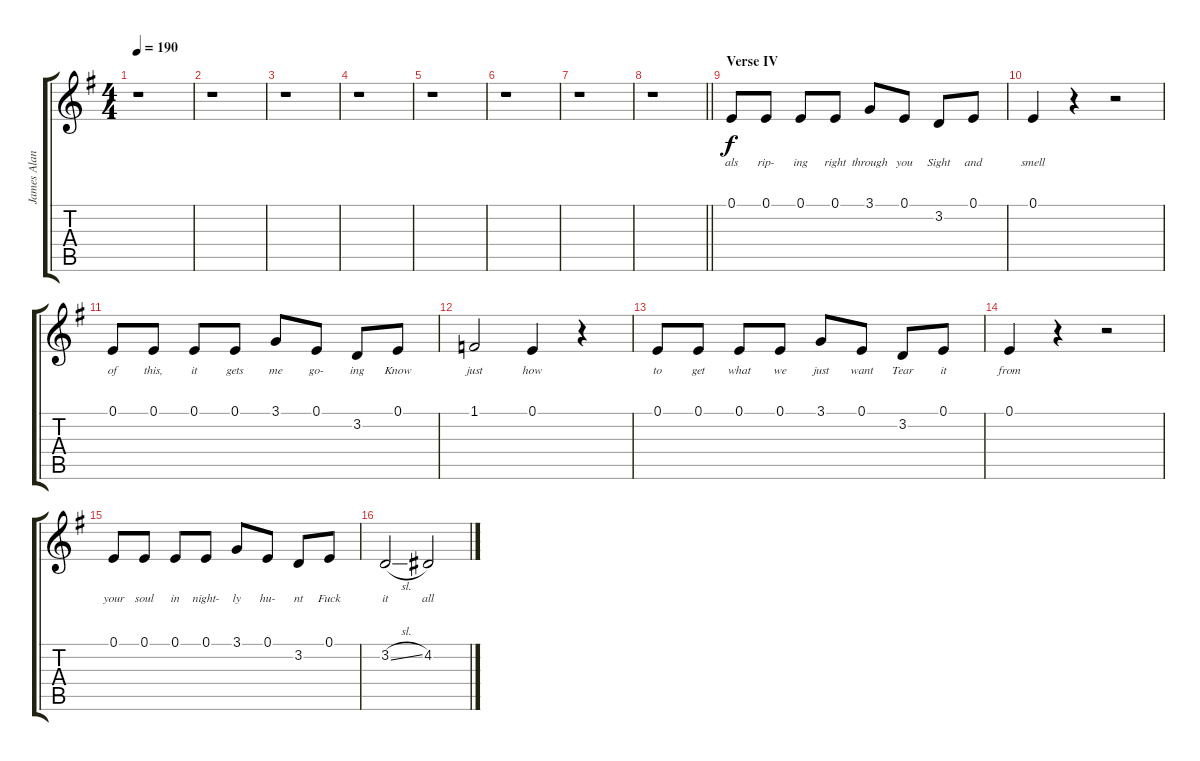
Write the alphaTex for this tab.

\track ("James Alan Hetfield - Vocals" "James Alan") {instrument lead6voice}
\staff {score tabs}
\tuning (E4 B3 G3 D3 A2 E2) {hide}
\ts (4 4)
\tempo 190
\clef g2
\ks eminor
r.1{dy f} |
r.1 |
r.1 |
r.1 |
r.1 |
r.1 |
r.1 |
\barLineRight lightlight
r.1 |
\section ("" "Verse IV")
0.1.8{lyrics (0 "als") lyrics (1 "") lyrics (2 "") lyrics (3 "") lyrics (4 "")} 0.1.8{lyrics (0 "rip-") lyrics (1 "") lyrics (2 "") lyrics (3 "") lyrics (4 "")} 0.1.8{lyrics (0 "ing") lyrics (1 "") lyrics (2 "") lyrics (3 "") lyrics (4 "")} 0.1.8{lyrics (0 "right") lyrics (1 "") lyrics (2 "") lyrics (3 "") lyrics (4 "")} 3.1.8{lyrics (0 "through") lyrics (1 "") lyrics (2 "") lyrics (3 "") lyrics (4 "")} 0.1.8{lyrics (0 "you") lyrics (1 "") lyrics (2 "") lyrics (3 "") lyrics (4 "")} 3.2.8{lyrics (0 "Sight") lyrics (1 "") lyrics (2 "") lyrics (3 "") lyrics (4 "")} 0.1.8{lyrics (0 "and") lyrics (1 "") lyrics (2 "") lyrics (3 "") lyrics (4 "")} |
0.1.4{lyrics (0 "smell") lyrics (1 "") lyrics (2 "") lyrics (3 "") lyrics (4 "")} r.4 r.2 |
0.1.8{lyrics (0 "of") lyrics (1 "") lyrics (2 "") lyrics (3 "") lyrics (4 "")} 0.1.8{lyrics (0 "this,") lyrics (1 "") lyrics (2 "") lyrics (3 "") lyrics (4 "")} 0.1.8{lyrics (0 "it") lyrics (1 "") lyrics (2 "") lyrics (3 "") lyrics (4 "")} 0.1.8{lyrics (0 "gets") lyrics (1 "") lyrics (2 "") lyrics (3 "") lyrics (4 "")} 3.1.8{lyrics (0 "me") lyrics (1 "") lyrics (2 "") lyrics (3 "") lyrics (4 "")} 0.1.8{lyrics (0 "go-") lyrics (1 "") lyrics (2 "") lyrics (3 "") lyrics (4 "")} 3.2.8{lyrics (0 "ing") lyrics (1 "") lyrics (2 "") lyrics (3 "") lyrics (4 "")} 0.1.8{lyrics (0 "Know") lyrics (1 "") lyrics (2 "") lyrics (3 "") lyrics (4 "")} |
1.1.2{lyrics (0 "just") lyrics (1 "") lyrics (2 "") lyrics (3 "") lyrics (4 "")} 0.1.4{lyrics (0 "how") lyrics (1 "") lyrics (2 "") lyrics (3 "") lyrics (4 "")} r.4 |
0.1.8{lyrics (0 "to") lyrics (1 "") lyrics (2 "") lyrics (3 "") lyrics (4 "")} 0.1.8{lyrics (0 "get") lyrics (1 "") lyrics (2 "") lyrics (3 "") lyrics (4 "")} 0.1.8{lyrics (0 "what") lyrics (1 "") lyrics (2 "") lyrics (3 "") lyrics (4 "")} 0.1.8{lyrics (0 "we") lyrics (1 "") lyrics (2 "") lyrics (3 "") lyrics (4 "")} 3.1.8{lyrics (0 "just") lyrics (1 "") lyrics (2 "") lyrics (3 "") lyrics (4 "")} 0.1.8{lyrics (0 "want") lyrics (1 "") lyrics (2 "") lyrics (3 "") lyrics (4 "")} 3.2.8{lyrics (0 "Tear") lyrics (1 "") lyrics (2 "") lyrics (3 "") lyrics (4 "")} 0.1.8{lyrics (0 "it") lyrics (1 "") lyrics (2 "") lyrics (3 "") lyrics (4 "")} |
0.1.4{lyrics (0 "from") lyrics (1 "") lyrics (2 "") lyrics (3 "") lyrics (4 "")} r.4 r.2 |
0.1.8{lyrics (0 "your") lyrics (1 "") lyrics (2 "") lyrics (3 "") lyrics (4 "")} 0.1.8{lyrics (0 "soul") lyrics (1 "") lyrics (2 "") lyrics (3 "") lyrics (4 "")} 0.1.8{lyrics (0 "in") lyrics (1 "") lyrics (2 "") lyrics (3 "") lyrics (4 "")} 0.1.8{lyrics (0 "night-") lyrics (1 "") lyrics (2 "") lyrics (3 "") lyrics (4 "")} 3.1.8{lyrics (0 "ly") lyrics (1 "") lyrics (2 "") lyrics (3 "") lyrics (4 "")} 0.1.8{lyrics (0 "hu-") lyrics (1 "") lyrics (2 "") lyrics (3 "") lyrics (4 "")} 3.2.8{lyrics (0 "nt") lyrics (1 "") lyrics (2 "") lyrics (3 "") lyrics (4 "")} 0.1.8{lyrics (0 "Fuck") lyrics (1 "") lyrics (2 "") lyrics (3 "") lyrics (4 "")} |
3.2{sl}.2{lyrics (0 "it") lyrics (1 "") lyrics (2 "") lyrics (3 "") lyrics (4 "")} 4.2.2{lyrics (0 "all") lyrics (1 "") lyrics (2 "") lyrics (3 "") lyrics (4 "")}
